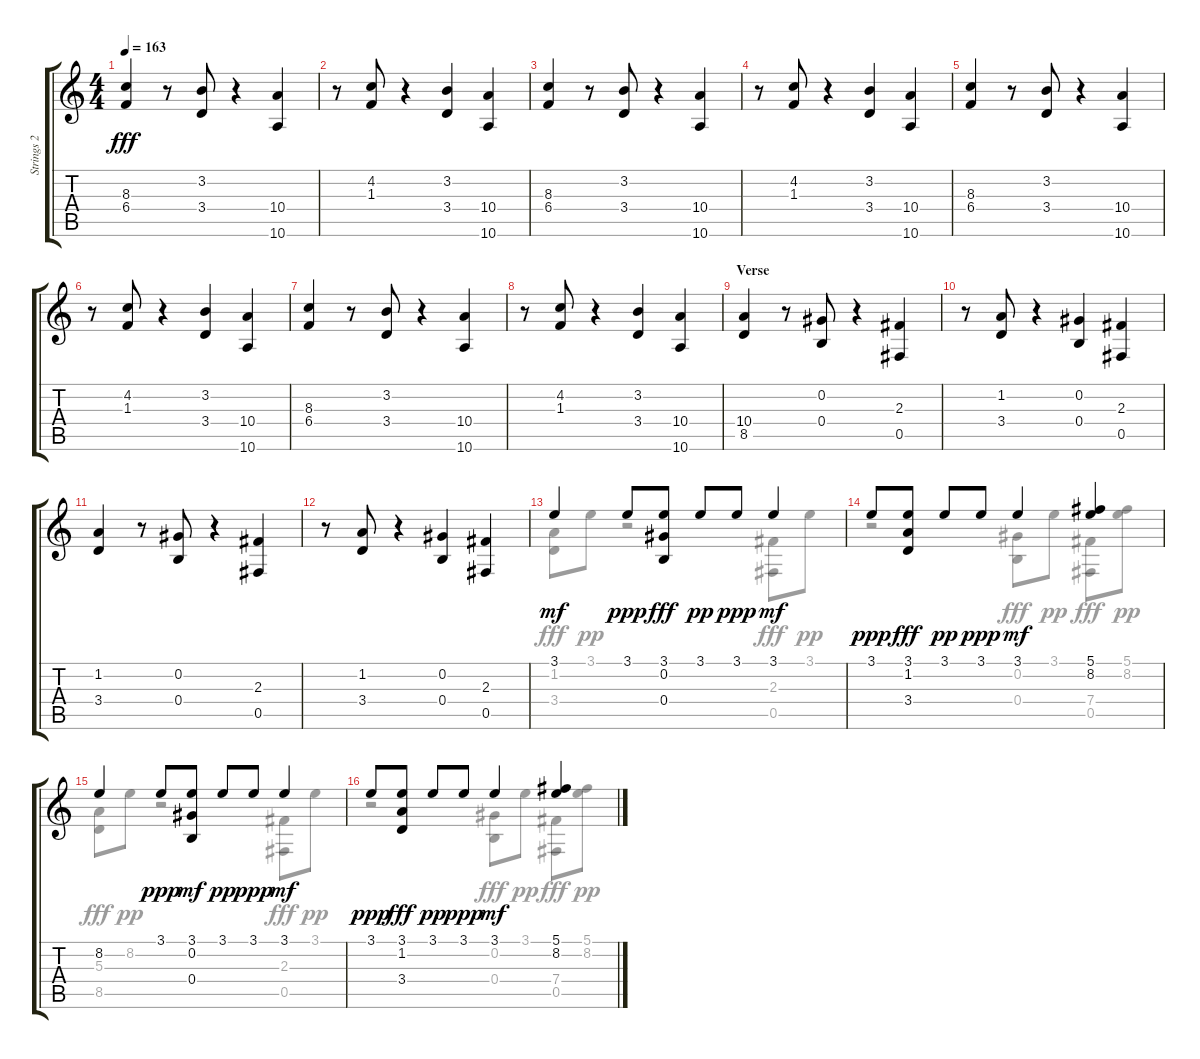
\track ("Strings 2" "Strings 2") {instrument electricguitarclean}
\staff {score tabs}
\tuning (Db4 Ab3 E3 B2 Gb2 B1) {hide}
\voice
\ts (4 4)
\tempo 163
\clef g2
\ks aminor
(8.3 6.4).4{dy fff} r.8 (3.2 3.4).8 r.4 (10.4 10.6).4 |
r.8 (4.2 1.3).8 r.4 (3.2 3.4).4 (10.4 10.6).4 |
(8.3 6.4).4 r.8 (3.2 3.4).8 r.4 (10.4 10.6).4 |
r.8 (4.2 1.3).8 r.4 (3.2 3.4).4 (10.4 10.6).4 |
(8.3 6.4).4 r.8 (3.2 3.4).8 r.4 (10.4 10.6).4 |
r.8 (4.2 1.3).8 r.4 (3.2 3.4).4 (10.4 10.6).4 |
(8.3 6.4).4 r.8 (3.2 3.4).8 r.4 (10.4 10.6).4 |
r.8 (4.2 1.3).8 r.4 (3.2 3.4).4 (10.4 10.6).4 |
\section ("" "Verse")
(10.4 8.5).4 r.8 (0.2 0.4).8 r.4 (2.3 0.5).4 |
r.8 (1.2 3.4).8 r.4 (0.2 0.4).4 (2.3 0.5).4 |
(1.2 3.4).4 r.8 (0.2 0.4).8 r.4 (2.3 0.5).4 |
r.8 (1.2 3.4).8 r.4 (0.2 0.4).4 (2.3 0.5).4 |
3.1.4{dy mf} 3.1.8{dy ppp} (3.1 0.2 0.4).8{dy fff} 3.1.8{dy pp} 3.1.8{dy ppp} 3.1.4{dy mf} |
3.1.8{dy ppp} (3.1 1.2 3.4).8{dy fff} 3.1.8{dy pp} 3.1.8{dy ppp} 3.1.4{dy mf} (5.1 8.2).4 |
8.2.4 3.1.8{dy ppp} (3.1 0.2 0.4).8{dy mf} 3.1.8{dy pp} 3.1.8{dy ppp} 3.1.4{dy mf} |
3.1.8{dy ppp} (3.1 1.2 3.4).8{dy fff} 3.1.8{dy pp} 3.1.8{dy ppp} 3.1.4{dy mf} (5.1 8.2).4
\voice
\clef g2
\ottava regular
\simile none
\ks aminor
|
|
|
|
|
|
|
|
|
|
|
|
(1.2 3.4).8{dy fff} 3.1.8{dy pp} r.2 (2.3 0.5).8{dy fff} 3.1.8{dy pp} |
r.2 (0.2 0.4).8{dy fff} 3.1.8{dy pp} (7.4 0.5).8{dy fff} (5.1 8.2).8{dy pp} |
(5.3 8.5).8{dy fff} 8.2.8{dy pp} r.2 (2.3 0.5).8{dy fff} 3.1.8{dy pp} |
r.2 (0.2 0.4).8{dy fff} 3.1.8{dy pp} (7.4 0.5).8{dy fff} (5.1 8.2).8{dy pp}
